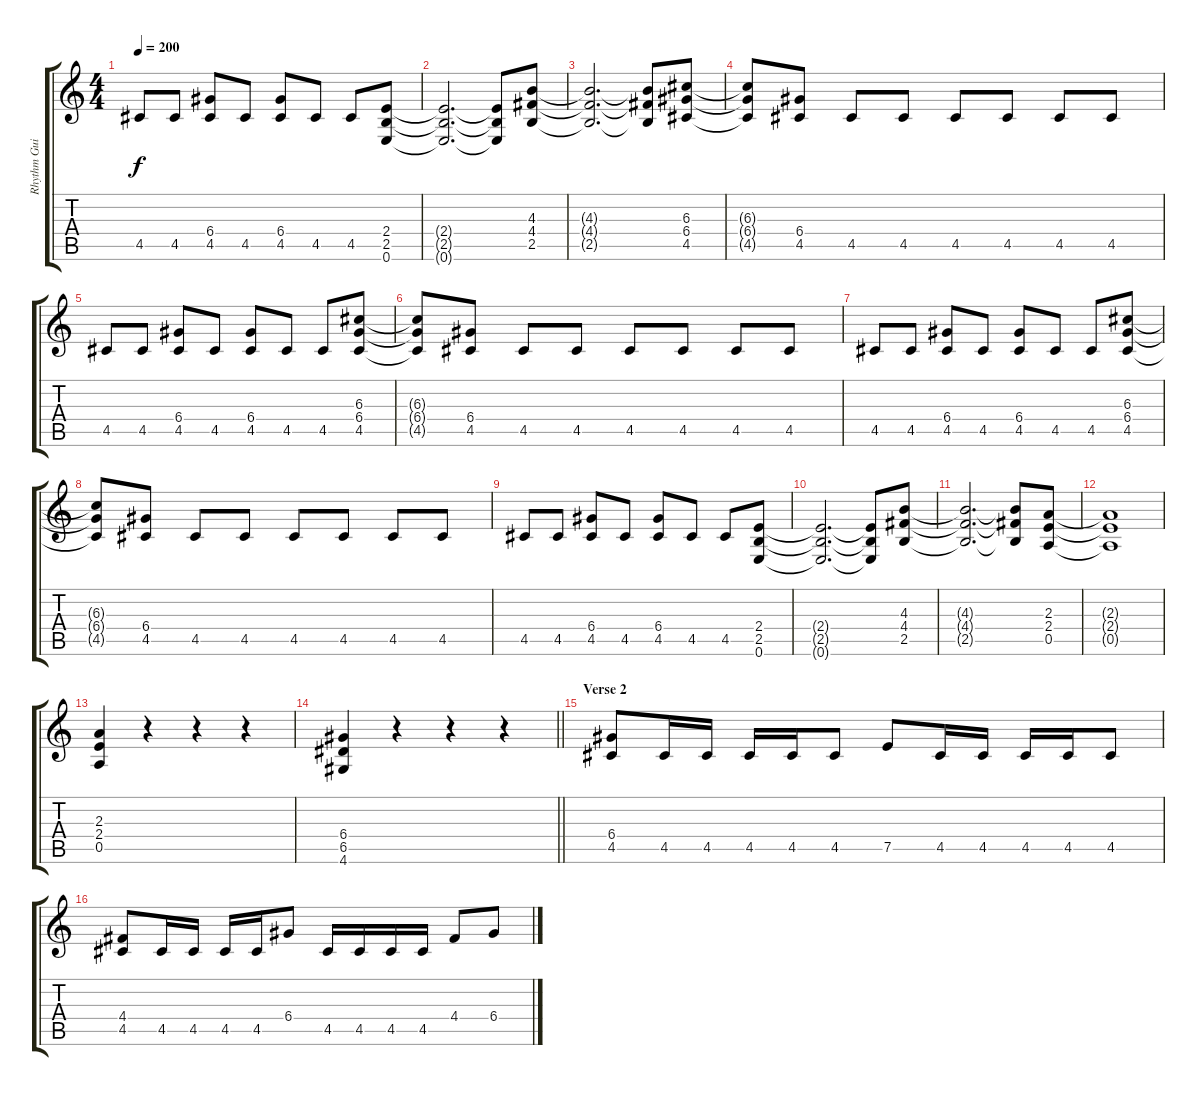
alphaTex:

\track ("Rhythm Guitar" "Rhythm Gui") {instrument distortionguitar}
\staff {score tabs}
\tuning (E4 B3 G3 D3 A2 E2) {hide}
\ts (4 4)
\tempo 200
\clef g2
\ks c
4.5.8{dy f} 4.5.8 (6.4 4.5).8 4.5.8 (6.4 4.5).8 4.5.8 4.5.8 (2.4 2.5 0.6).8 |
(2.4{t} 2.5{t} 0.6{t}).2{d} (2.4{t} 2.5{t} 0.6{t}).8 (4.3 4.4 2.5).8 |
(4.3{t} 4.4{t} 2.5{t}).2{d} (4.3{t} 4.4{t} 2.5{t}).8 (6.3 6.4 4.5).8 |
(6.3{t} 6.4{t} 4.5{t}).8 (6.4 4.5).8 4.5.8 4.5.8 4.5.8 4.5.8 4.5.8 4.5.8 |
4.5.8 4.5.8 (6.4 4.5).8 4.5.8 (6.4 4.5).8 4.5.8 4.5.8 (6.3 6.4 4.5).8 |
(6.3{t} 6.4{t} 4.5{t}).8 (6.4 4.5).8 4.5.8 4.5.8 4.5.8 4.5.8 4.5.8 4.5.8 |
4.5.8 4.5.8 (6.4 4.5).8 4.5.8 (6.4 4.5).8 4.5.8 4.5.8 (6.3 6.4 4.5).8 |
(6.3{t} 6.4{t} 4.5{t}).8 (6.4 4.5).8 4.5.8 4.5.8 4.5.8 4.5.8 4.5.8 4.5.8 |
4.5.8 4.5.8 (6.4 4.5).8 4.5.8 (6.4 4.5).8 4.5.8 4.5.8 (2.4 2.5 0.6).8 |
(2.4{t} 2.5{t} 0.6{t}).2{d} (2.4{t} 2.5{t} 0.6{t}).8 (4.3 4.4 2.5).8 |
(4.3{t} 4.4{t} 2.5{t}).2{d} (4.3{t} 4.4{t} 2.5{t}).8 (2.3 2.4 0.5).8 |
(2.3{t} 2.4{t} 0.5{t}).1 |
(2.3 2.4 0.5).4 r.4 r.4 r.4 |
\barLineRight lightlight
(6.4 6.5 4.6).4 r.4 r.4 r.4 |
\section ("" "Verse 2")
(6.4 4.5).8 4.5.16 4.5.16 4.5.16 4.5.16 4.5.8 7.5.8 4.5.16 4.5.16 4.5.16 4.5.16 4.5.8 |
(4.4 4.5).8 4.5.16 4.5.16 4.5.16 4.5.16 6.4.8 4.5.16 4.5.16 4.5.16 4.5.16 4.4.8 6.4.8
